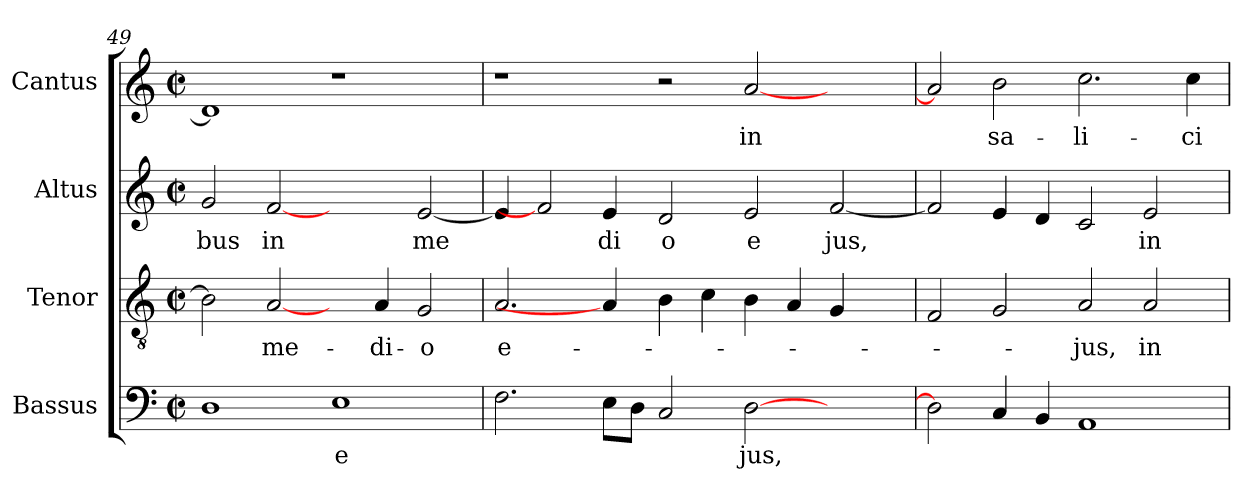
**kern	**text	**kern	**text	**kern	**text	**kern	**text
*part4	*part4	*part3	*part3	*part2	*part2	*part1	*part1
*staff4	*staff4	*staff3	*staff3	*staff2	*staff2	*staff1	*staff1
*I"Bassus	*	*I"Tenor	*	*I"Altus	*	*I"Cantus	*
*clefF4	*	*clefGv2	*	*clefG2	*	*clefG2	*
*M2/2	*	*M2/2	*	*M2/2	*	*M2/2	*
*met(c|)	*	*met(c|)	*	*met(c|)	*	*met(c|)	*
=49	=49	=49	=49	=49	=49	=49	=49
!	!	!	!	!	!LO:LY:b:cj	!	!
1D	.	2B\]	.	2g/	bus	1d]	.
!	!	!	!LO:LY:b:cj	!	!LO:LY:b:cj	!	!
.	.	[2A/	me-	[2f	in	.	.
!	!LO:LY:b:rj	!	!	!	!	!	!
1E	e	4ryy	.	2ryy	.	1r	.
!	!	!	!LO:LY:b:cj	!	!	!	!
.	.	4A/	-di-	.	.	.	.
!	!	!	!LO:LY:b:cj	!	!LO:LY:b	!	!
.	.	2G/	-o	[<2e/	me	.	.
=50	=50	=50	=50	=50	=50	=50	=50
!	!	!	!LO:LY:b:cj	!	!	!	!
2.F\	.	2.A/	e-	4e/]	.	1r	.
.	.	.	.	2f]	.	.	.
!	!	!	!	!	!LO:LY:b:cj	!	!
8E\L	.	4A/]	.	4e/	di	.	.
8D\J	.	.	.	.	.	.	.
!	!	!	!	!	!LO:LY:b:cj	!	!
2C/	.	4B\	.	2d/	o	2r	.
.	.	4c\	.	.	.	.	.
!	!LO:LY:b	!	!	!	!LO:LY:b:cj	!	!LO:LY:b:cj
[>2D\	jus,	4B\	.	2e/	e	[<2a/	in
.	.	4A/	.	.	.	.	.
!	!	!	!	!	!LO:LY:b	!	!
2ryy	.	4G/	.	[<2f/	jus,	2ryy	.
.	.	4ryy	.	.	.	.	.
=51	=51	=51	=51	=51	=51	=51	=51
2D\]	.	2F/	.	2f/]	.	2a/]	.
!	!	!	!	!	!	!	!LO:LY:b:cj
4C/	.	2G/	.	4e/	.	2b\	sa-
4BB/	.	.	.	4d/	.	.	.
!	!	!	!LO:LY:b:cj	!	!	!	!LO:LY:b:cj
1AA	.	2A/	-jus,	2c/	.	2.cc\	-li-
!	!	!	!LO:LY:b:cj	!	!LO:LY:b:cj	!	!
.	.	2A/	in	2e/	in	.	.
!	!	!	!	!	!	!	!LO:LY:b:cj
.	.	.	.	.	.	4cc\	-ci-
=	=	=	=	=	=	=	=
*-	*-	*-	*-	*-	*-	*-	*-
